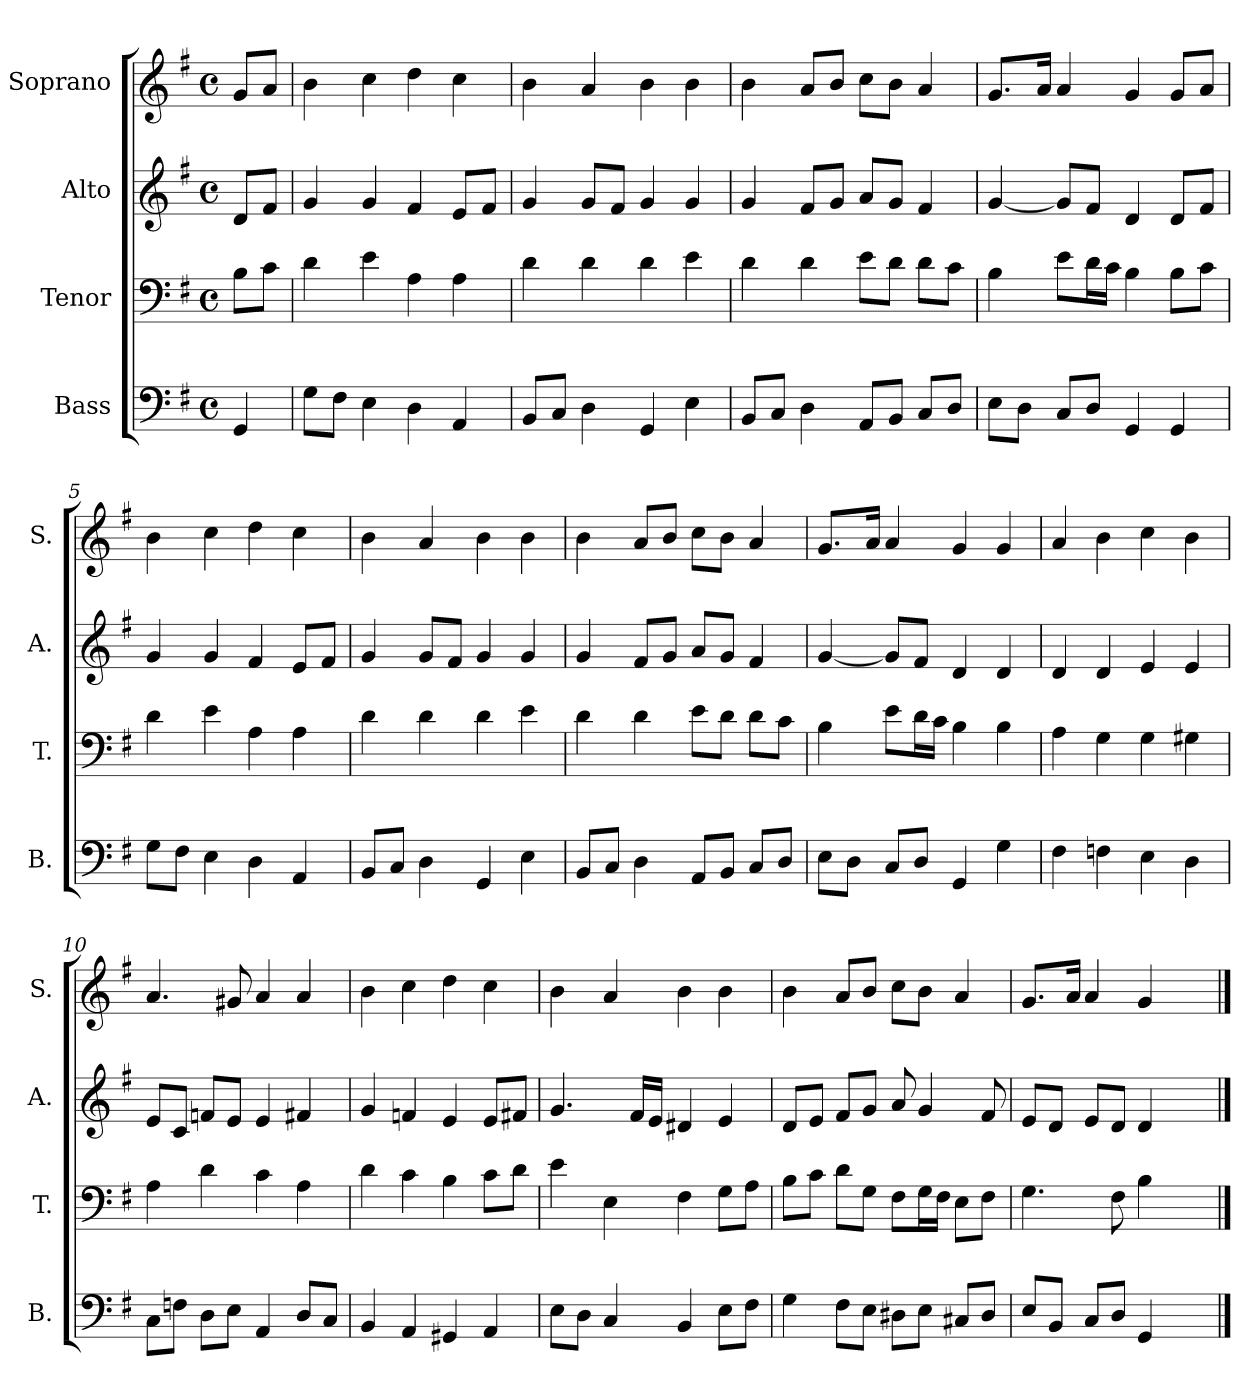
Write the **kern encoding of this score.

**kern	**kern	**kern	**kern
*part4	*part3	*part2	*part1
*staff4	*staff3	*staff2	*staff1
*I"Bass	*I"Tenor	*I"Alto	*I"Soprano
*I'B.	*I'T.	*I'A.	*I'S.
*clefF4	*clefF4	*clefG2	*clefG2
*k[f#]	*k[f#]	*k[f#]	*k[f#]
*G:	*G:	*G:	*G:
*M4/4	*M4/4	*M4/4	*M4/4
*met(c)	*met(c)	*met(c)	*met(c)
*MM96	*MM96	*MM96	*MM96
=	=	=	=
4GG/	8B\L	8d/L	8g/L
.	8c\J	8f#/J	8a/J
=1	=1	=1	=1
8G\L	4d\	4g/	4b\
8F#\J	.	.	.
4E\	4e\	4g/	4cc\
4D\	4A\	4f#/	4dd\
4AA/	4A\	8e/L	4cc\
.	.	8f#/J	.
=2	=2	=2	=2
8BB/L	4d\	4g/	4b\
8C/J	.	.	.
4D\	4d\	8g/L	4a/
.	.	8f#/J	.
4GG/	4d\	4g/	4b\
4E\	4e\	4g/	4b\
=3	=3	=3	=3
8BB/L	4d\	4g/	4b\
8C/J	.	.	.
4D\	4d\	8f#/L	8a/L
.	.	8g/J	8b/J
8AA/L	8e\L	8a/L	8cc\L
8BB/J	8d\J	8g/J	8b\J
8C/L	8d\L	4f#/	4a/
8D/J	8c\J	.	.
!!LO:LB:g=z
=4	=4	=4	=4
8E\L	4B\	[4g/	8.g/L
8D\J	.	.	.
.	.	.	16a/Jk
8C/L	8e\L	8g/L]	4a/
8D/J	16d\L	8f#/J	.
.	16c\JJ	.	.
4GG/	4B\	4d/	4g/
4GG/	8B\L	8d/L	8g/L
.	8c\J	8f#/J	8a/J
=5	=5	=5	=5
8G\L	4d\	4g/	4b\
8F#\J	.	.	.
4E\	4e\	4g/	4cc\
4D\	4A\	4f#/	4dd\
4AA/	4A\	8e/L	4cc\
.	.	8f#/J	.
=6	=6	=6	=6
8BB/L	4d\	4g/	4b\
8C/J	.	.	.
4D\	4d\	8g/L	4a/
.	.	8f#/J	.
4GG/	4d\	4g/	4b\
4E\	4e\	4g/	4b\
=7	=7	=7	=7
8BB/L	4d\	4g/	4b\
8C/J	.	.	.
4D\	4d\	8f#/L	8a/L
.	.	8g/J	8b/J
8AA/L	8e\L	8a/L	8cc\L
8BB/J	8d\J	8g/J	8b\J
8C/L	8d\L	4f#/	4a/
8D/J	8c\J	.	.
!!LO:LB:g=z
=8	=8	=8	=8
8E\L	4B\	[4g/	8.g/L
8D\J	.	.	.
.	.	.	16a/Jk
8C/L	8e\L	8g/L]	4a/
8D/J	16d\L	8f#/J	.
.	16c\JJ	.	.
4GG/	4B\	4d/	4g/
4G\	4B\	4d/	4g/
=9	=9	=9	=9
4F#\	4A\	4d/	4a/
4Fn\	4G\	4d/	4b\
4E\	4G\	4e/	4cc\
4D\	4G#X\	4e/	4b\
=10	=10	=10	=10
8C\L	4A\	8e/L	4.a/
8Fn\J	.	8c/J	.
8D\L	4d\	8fn/L	.
8E\J	.	8e/J	8g#X/
4AA/	4c\	4e/	4a/
8D/L	4A\	4f#X/	4a/
8C/J	.	.	.
=11	=11	=11	=11
4BB/	4d\	4g/	4b\
4AA/	4c\	4fn/	4cc\
4GG#X/	4B\	4e/	4dd\
4AA/	8c\L	8e/L	4cc\
.	8d\J	8f#X/J	.
!!LO:PB:g=z
=12	=12	=12	=12
8E\L	4e\	4.g/	4b\
8D\J	.	.	.
4C/	4E\	.	4a/
.	.	16f#/LL	.
.	.	16e/JJ	.
4BB/	4F#\	4d#X/	4b\
8E\L	8G\L	4e/	4b\
8F#\J	8A\J	.	.
=13	=13	=13	=13
4G\	8B\L	8d/L	4b\
.	8c\J	8e/J	.
8F#\L	8d\L	8f#/L	8a/L
8E\J	8G\J	8g/J	8b/J
8D#X\L	8F#\L	8a/	8cc\L
8E\J	16G\L	4g/	8b\J
.	16F#\JJ	.	.
8C#X/L	8E\L	.	4a/
8D#/J	8F#\J	8f#/	.
=14	=14	=14	=14
8E/L	4.G\	8e/L	8.g/L
8BB/J	.	8d/J	.
.	.	.	16a/Jk
8C/L	.	8e/L	4a/
8D/J	8F#\	8d/J	.
4GG/	4B\	4d/	4g/
4ryy	4ryy	4ryy	4ryy
==	==	==	==
*-	*-	*-	*-
